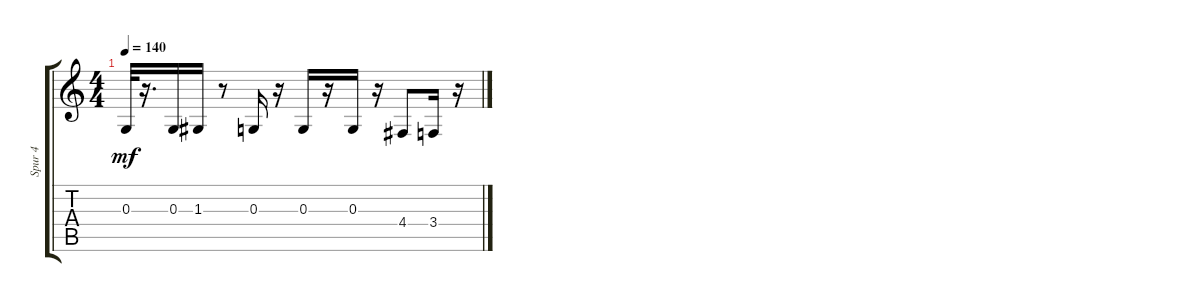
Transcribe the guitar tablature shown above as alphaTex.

\track ("Spur 4" "Spur 4") {instrument voiceoohs}
\staff {score tabs}
\tuning (E4 B3 G3 D3 A2 E2) {hide}
\ts (4 4)
\tempo 140
\clef g2
\ks c
0.3.32{dy mf} r.16{d} 0.3.16 1.3.16 r.8 0.3.16 r.16 0.3.16 r.16 0.3.16 r.16 4.4.8 3.4.16 r.16
